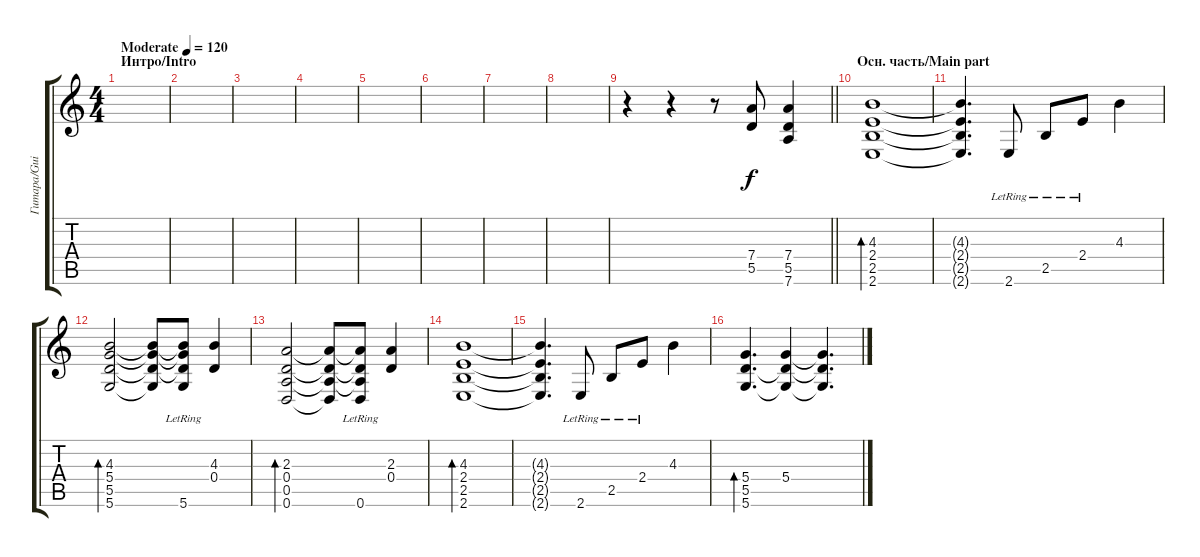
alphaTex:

\track ("Гитара/Guitar" "Гитара/Gui") {instrument acousticguitarnylon}
\staff {score tabs}
\tuning (E4 B3 G3 D3 A2 D2) {hide}
\ts (4 4)
\section ("" "Интро/Intro")
\tempo (120 "Moderate")
\clef g2
\ks c
|
|
|
|
|
|
|
|
\barLineRight lightlight
r.4 r.4 r.8 (7.4 5.5).8 (7.4 5.5 7.6).4 |
\section ("" "Осн. часть/Main part")
(4.3 2.4 2.5 2.6).1{bd 30} |
(4.3{t} 2.4{t} 2.5{t} 2.6{t}).4{d} 2.6{lr}.8 2.5{lr}.8 2.4{lr}.8 4.3.4 |
(4.3 5.4 5.5 5.6).2{bd 30} (4.3{t} 5.4{t} 5.5{t} 5.6{t}).8 (4.3{t} 5.4{t} 5.5{t} 5.6{lr}).8 (4.3 0.4).4 |
(2.3 0.4 0.5 0.6).2{bd 30} (2.3{t} 0.4{t} 0.5{t} 0.6{t}).8 (2.3{t} 0.4{t} 0.5{t} 0.6{lr}).8 (2.3 0.4).4 |
(4.3 2.4 2.5 2.6).1{bd 30} |
(4.3{t} 2.4{t} 2.5{t} 2.6{t}).4{d} 2.6{lr}.8 2.5{lr}.8 2.4{lr}.8 4.3.4 |
(5.4 5.5 5.6).4{d bd 30} (5.4 5.5{t} 5.6{t}).4 (5.4{t} 5.5{t} 5.6{t}).4{d}
